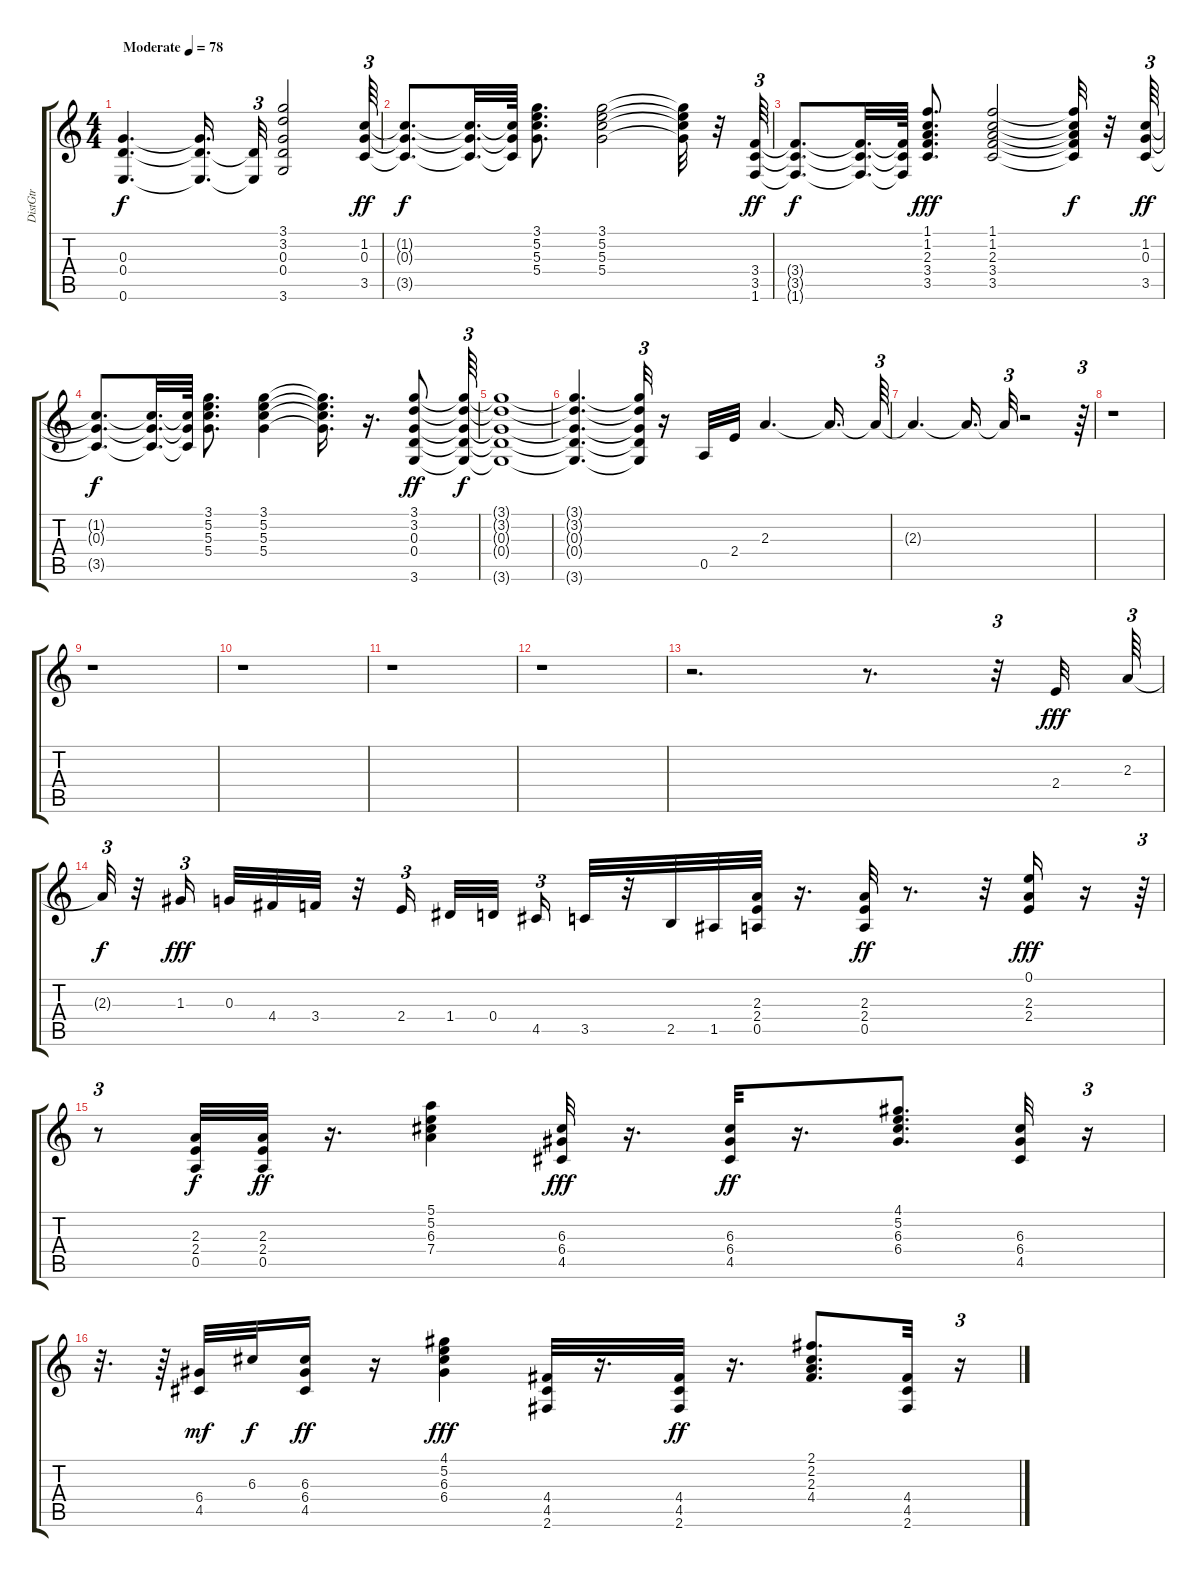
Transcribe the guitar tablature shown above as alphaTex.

\track ("DistGtr" "DistGtr") {instrument distortionguitar}
\staff {score tabs}
\tuning (E4 B3 G3 D3 A2 E2) {hide}
\ts (4 4)
\tempo (78 "Moderate")
\clef g2
\ks c
(0.3 0.4 0.6).4{d dy f instrument distortionguitar} (0.3{t} 0.4{t} 0.6{t}).16{d} (0.4{t} 0.6{t}).32{tu (3 2)} (3.1 3.2 0.3 0.4 3.6).2 (1.2 0.3 3.5).64{tu (3 2) dy ff} |
(1.2{t} 0.3{t} 3.5{t}).8{d dy f} (1.2{t} 0.3{t} 3.5{t}).32{d} (1.2{t} 0.3{t} 3.5{t}).64 (3.1 5.2 5.3 5.4).8{d} (3.1 5.2 5.3 5.4).2 (3.1{t} 5.2{t} 5.3{t} 5.4{t}).32 r.32 (3.4 3.5 1.6).64{tu (3 2) dy ff} |
(3.4{t} 3.5{t} 1.6{t}).8{d dy f} (3.4{t} 3.5{t} 1.6{t}).32{d} (3.4{t} 3.5{t} 1.6{t}).64 (1.1 1.2 2.3 3.4 3.5).8{d dy fff} (1.1 1.2 2.3 3.4 3.5).2 (1.1{t} 1.2{t} 2.3{t} 3.4{t} 3.5{t}).32{dy f} r.32 (1.2 0.3 3.5).64{tu (3 2) dy ff} |
(1.2{t} 0.3{t} 3.5{t}).8{d dy f} (1.2{t} 0.3{t} 3.5{t}).32{d} (1.2{t} 0.3{t} 3.5{t}).64 (3.1 5.2 5.3 5.4).8{d} (3.1 5.2 5.3 5.4).4 (3.1{t} 5.2{t} 5.3{t} 5.4{t}).16{d} r.16{d} (3.1 3.2 0.3 0.4 3.6).8{dy ff} (3.1{t} 3.2{t} 0.3{t} 0.4{t} 3.6{t}).64{tu (3 2) dy f} |
(3.1{t} 3.2{t} 0.3{t} 0.4{t} 3.6{t}).1 |
(3.1{t} 3.2{t} 0.3{t} 0.4{t} 3.6{t}).4{d} (3.1{t} 3.2{t} 0.3{t} 0.4{t} 3.6{t}).32{tu (3 2)} r.16 0.5.32{volume 7} 2.4.32 2.3.4{d} 2.3{t}.16{d} 2.3{t}.64{tu (3 2)} |
2.3{t}.4{d} 2.3{t}.16{d} 2.3{t}.32{tu (3 2)} r.2 r.64{tu (3 2)} |
r.1 |
r.1 |
r.1 |
r.1 |
r.1 |
r.2{d} r.8{d} r.32{tu (3 2)} 2.4.32{dy fff volume 16} 2.3.64{tu (3 2)} |
2.3{t}.32{tu (3 2) dy f} r.32 1.3.16{tu (3 2) dy fff} 0.3.32 4.4.32 3.4.32 r.32 2.4.16{tu (3 2)} 1.4.32 0.4.32 4.5.16{tu (3 2)} 3.5.32 r.32 2.5.32 1.5.32 (2.3 2.4 0.5).32{volume 11} r.16{d} (2.3 2.4 0.5).32{dy ff} r.8{d} r.32 (0.1 2.3 2.4).16{dy fff} r.16 r.64{tu (3 2)} |
r.8{tu (3 2)} (2.3 2.4 0.5).32{dy f} (2.3 2.4 0.5).32{dy ff} r.16{d} (5.1 5.2 6.3 7.4).4 (6.3 6.4 4.5).32{dy fff} r.16{d} (6.3 6.4 4.5).32{dy ff} r.16{d} (4.1 5.2 6.3 6.4).8{d} (6.3 6.4 4.5).32 r.16{tu (3 2)} |
r.32{d} r.64 (6.4 4.5).32{dy mf} 6.3.32{dy f} (6.3 6.4 4.5).16{dy ff} r.16 (4.1 5.2 6.3 6.4).4{dy fff} (4.4 4.5 2.6).32 r.16{d} (4.4 4.5 2.6).32{dy ff} r.16{d} (2.1 2.2 2.3 4.4).8{d} (4.4 4.5 2.6).32 r.16{tu (3 2)}
